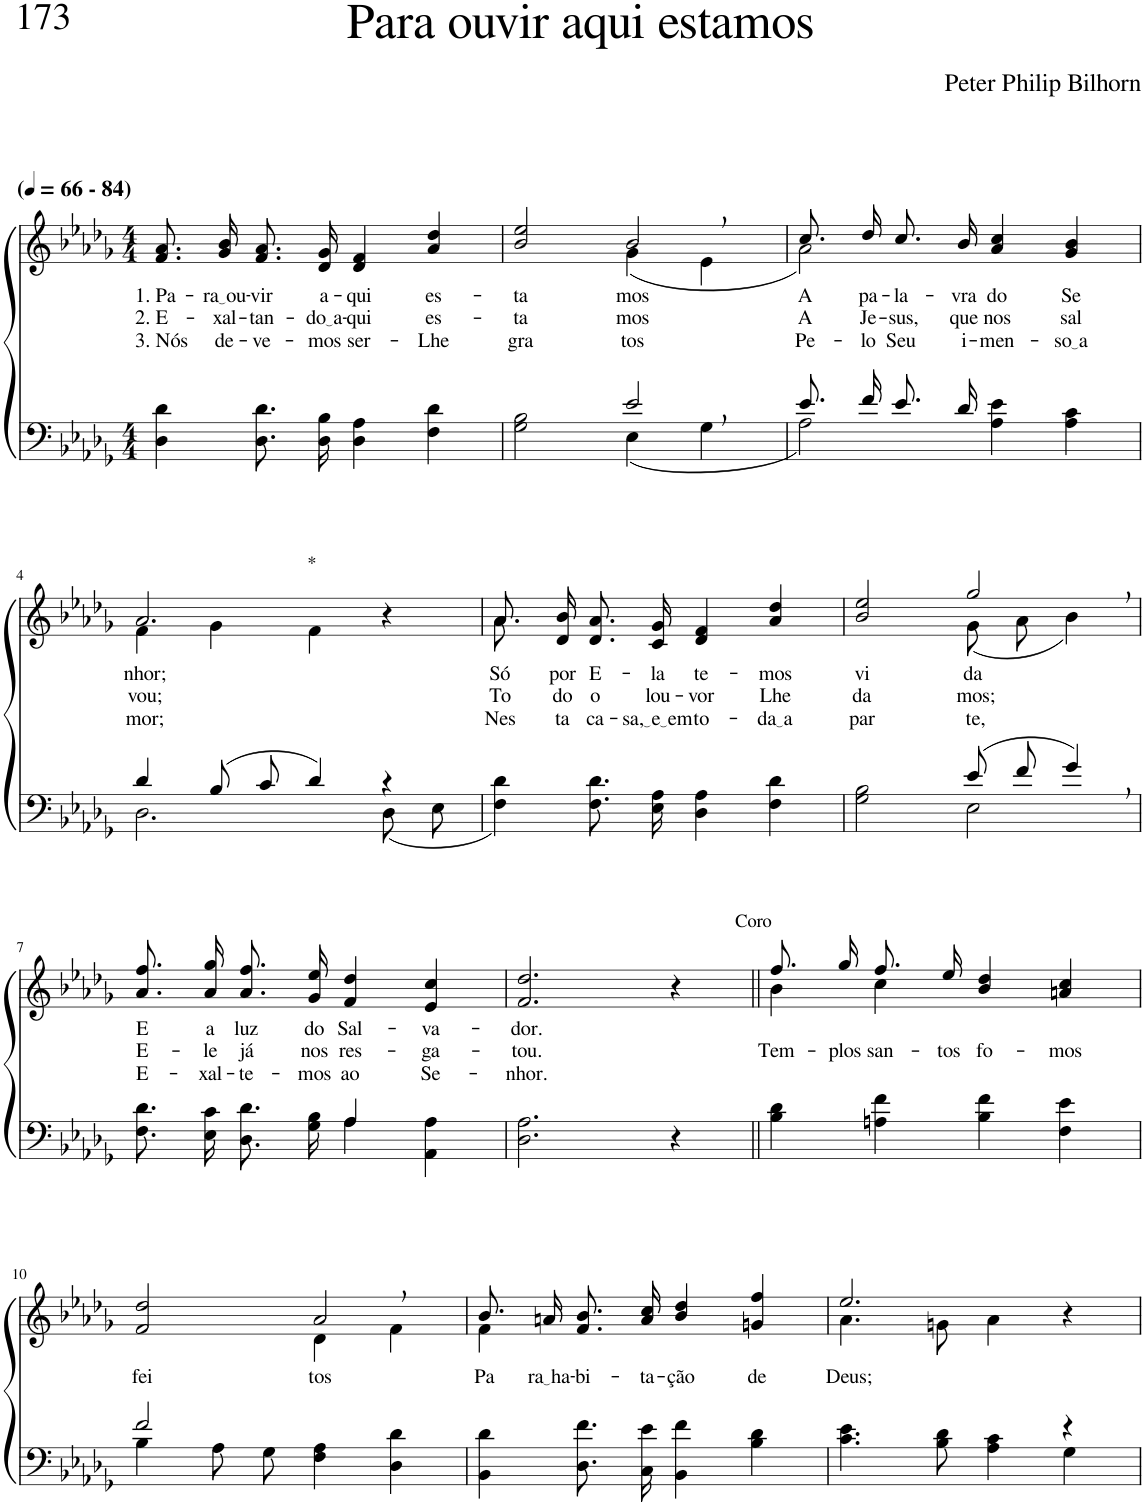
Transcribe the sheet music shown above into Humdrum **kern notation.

**kern	**kern	**text	**text	**text
*part2	*part1	*part1	*part1	*part1
*staff2	*staff1	*staff1	*staff1	*staff1
*I"Parte III e IV	*I"Parte I e II	*	*	*
*clefF4	*clefG2	*	*	*
*Trd2c3	*Trd2c3	*	*	*
*k[b-e-a-d-g-]	*k[b-e-a-d-g-]	*	*	*
*M4/4	*M4/4	*	*	*
*MM66	*MM66	*	*	*
=1	=1	=1	=1	=1
!	!LO:TX:a:B:t=(	!	!	!
!	!LO:TX:a:B:t=- 84)	!	!	!
!	!	!LO:LY:b	!LO:LY:b	!LO:LY:b
4D-\ 4d-\	8.f/ 8.a-/L	1. Pa-	2. E-	3. Nós
!	!	!LO:LY:b	!LO:LY:b	!LO:LY:b
.	16g-/ 16b-/Jk	ra ou	-xal-	de-
!	!	!LO:LY:b	!LO:LY:b	!LO:LY:b
8.D-\ 8.d-\L	8.f/ 8.a-/L	-vir	-tan-	-ve-
!	!	!LO:LY:b	!LO:LY:b	!LO:LY:b
16D-\ 16B-\Jk	16d-/ 16g-/Jk	a-	do a	-mos
!	!	!LO:LY:b	!LO:LY:b	!LO:LY:b
4D-\ 4A-\	4d-/ 4f/	-qui	-qui	ser-
!	!	!LO:LY:b	!LO:LY:b	!LO:LY:b
4F\ 4d-\	4a-/ 4dd-/	es-	es-	-Lhe
=2	=2	=2	=2	=2
*^	*	*	*	*
!	!	!	!LO:LY:b	!LO:LY:b	!LO:LY:b
*	*	*^	*	*	*
2ryy	2G-\ 2B-\	2b-/ 2ee-/	2ryy	-ta-	-ta-	gra-
!	!	!	!	!LO:LY:b	!LO:LY:b	!LO:LY:b
2e-,/	(4E-\	2b-,/	(4g-\	-mos	-mos	-tos
.	4G-\	.	4e-\	.	.	.
=3	=3	=3	=3	=3	=3	=3
!	!	!	!	!LO:LY:b	!LO:LY:b	!LO:LY:b
8.e-/L	2A-\)	8.cc/L	2a-\)	A	A	Pe-
!	!	!	!	!LO:LY:b	!LO:LY:b	!LO:LY:b
16f/Jk	.	16dd-/Jk	.	pa-	Je-	-lo
!	!	!	!	!LO:LY:b	!LO:LY:b	!LO:LY:b
8.e-/L	.	8.cc/L	.	-la-	-sus,	Seu
!	!	!	!	!LO:LY:b	!LO:LY:b	!LO:LY:b
16d-/Jk	.	16b-/Jk	.	-vra	que	i-
!	!	!	!	!LO:LY:b	!LO:LY:b	!LO:LY:b
2ryy	4A-\ 4e-\	4a-/ 4cc/	2ryy	do	nos	-men-
!	!	!	!	!LO:LY:b	!LO:LY:b	!LO:LY:b
.	4A-\ 4c\	4g-/ 4b-/	.	Se-	sal-	so a
!!LO:LB:g=z	!!
=4	=4	=4	=4	=4	=4	=4
!	!	!LO:TX:a:t=*	!	!	!	!
!	!	!	!	!LO:LY:b	!LO:LY:b	!LO:LY:b
4d-/	2.D-\	2.a-/	4f\	-nhor;	-vou;	-mor;
(8B-/L	.	.	4g-\	.	.	.
8c/J	.	.	.	.	.	.
4d-/)	.	.	4f\	.	.	.
4r	(8D-\L	4r	4ryy	.	.	.
.	8E-\J	.	.	.	.	.
=5	=5	=5	=5	=5	=5	=5
!	!	!	!	!LO:LY:b	!LO:LY:b	!LO:LY:b
*v	*v	*	*	*	*	*
4F\ 4d-\)	8.a-\	8.a-/L	Só	-To-	Nes-
!	!	!	!LO:LY:b	!LO:LY:b	!LO:LY:b
.	2ryy	16d-/ 16b-/Jk	por	-do	-ta
!	!	!	!LO:LY:b	!LO:LY:b	!LO:LY:b
8.F\ 8.d-\L	.	8.d-/ 8.a-/L	E-	o	ca-
!	!	!	!LO:LY:b	!LO:LY:b	!LO:LY:b
16E-\ 16A-\Jk	.	16c/ 16g-/Jk	-la	lou-	sa, e em
!	!	!	!LO:LY:b	!LO:LY:b	!LO:LY:b
4D-\ 4A-\	.	4d-/ 4f/	te-	-vor	to-
.	4ryy	.	.	.	.
!	!	!	!LO:LY:b	!LO:LY:b	!LO:LY:b
4F\ 4d-\	.	4a-/ 4dd-/	-mos	Lhe	da a
.	16ryy	.	.	.	.
=6	=6	=6	=6	=6	=6
*^	*	*	*	*	*
!	!	!	!	!LO:LY:b	!LO:LY:b	!LO:LY:b
2ryy	2G-\ 2B-\	2b-/ 2ee-/	2ryy	vi-	da-	-par-
!	!	!	!	!LO:LY:b	!LO:LY:b	!LO:LY:b
(8e-/L	2E-\	2gg-,/	(8g-\L	-da	-mos;	-te,
8f/J	.	.	8a-\J	.	.	.
4g-,/)	.	.	4b-\)	.	.	.
!!LO:LB:g=z
=7	=7	=7	=7	=7	=7	=7
!	!	!	!	!LO:LY:b	!LO:LY:b	!LO:LY:b
*	*	*v	*v	*	*	*
2ryy	8.F\ 8.d-\L	8.a-\ 8.ff\L	E	E-	E-
!	!	!	!LO:LY:b	!LO:LY:b	!LO:LY:b
.	16E-\ 16c\Jk	16a-\ 16gg-\Jk	a	-le	-xal-
!	!	!	!LO:LY:b	!LO:LY:b	!LO:LY:b
.	8.D-\ 8.d-\L	8.a-\ 8.ff\L	luz	já	-te-
!	!	!	!LO:LY:b	!LO:LY:b	!LO:LY:b
.	16G-\ 16B-\Jk	16g-\ 16ee-\Jk	do	nos	-mos
!	!	!	!LO:LY:b	!LO:LY:b	!LO:LY:b
4A-/	4A-\	4f/ 4dd-/	Sal-	res-	ao
!	!	!	!LO:LY:b	!LO:LY:b	!LO:LY:b
4ryy	4AA-\ 4A-\	4e-/ 4cc/	-va-	-ga-	Se-
=8	=8	=8	=8	=8	=8
!	!	!	!LO:LY:b	!LO:LY:b	!LO:LY:b
*v	*v	*	*	*	*
2.D-\ 2.A-\	2.f/ 2.dd-/	-dor.	-tou.	-nhor.
!	!LO:TX:a:t=Coro	!	!	!
4r	4r	.	.	.
=9||	=9||	=9||	=9||	=9||
*	*^	*	*	*
!	!	!	!	!LO:LY:b	!
4B-\ 4d-\	8.ff/L	4b-\	.	Tem-	.
!	!	!	!	!LO:LY:b	!
.	16gg-/Jk	.	.	-plos	.
!	!	!	!	!LO:LY:b	!
4An\ 4f\	8.ff/L	4cc\	.	san-	.
!	!	!	!	!LO:LY:b	!
.	16ee-/Jk	.	.	-tos	.
!	!	!	!	!LO:LY:b	!
4B-\ 4f\	4b-/ 4dd-/	2ryy	.	fo-	.
!	!	!	!	!LO:LY:b	!
4F\ 4e-\	4an/ 4cc/	.	.	-mos	.
!!LO:LB:g=z	!!
=10	=10	=10	=10	=10	=10
*^	*	*	*	*	*
!	!	!	!	!LO:LY:b	!	!
2f/	4B-\	2f/ 2dd-/	2ryy	fei-	.	.
.	8A-\L	.	.	.	.	.
.	8G-\J	.	.	.	.	.
!	!	!	!	!LO:LY:b	!	!
2ryy	4F\ 4A-\	2a-,/	4d-\	-tos	.	.
.	4D-\ 4d-\	.	4f\	.	.	.
=11	=11	=11	=11	=11	=11	=11
!	!	!	!	!LO:LY:b	!	!
*v	*v	*	*	*	*	*
4BB-\ 4d-\	8.b-/L	4f\	Pa	.	.
!	!	!	!LO:LY:b	!	!
.	16an/Jk	.	ra ha	.	.
!	!	!	!LO:LY:b	!	!
8.D-\ 8.f\L	8.f/ 8.b-/L	2.ryy	-bi-	.	.
!	!	!	!LO:LY:b	!	!
16C\ 16e-\Jk	16a/ 16cc/Jk	.	-ta-	.	.
!	!	!	!LO:LY:b	!	!
4BB-\ 4f\	4b-/ 4dd-/	.	-ção	.	.
!	!	!	!LO:LY:b	!	!
4B-\ 4d-\	4gn/ 4ff/	.	de	.	.
=12	=12	=12	=12	=12	=12
*^	*	*	*	*	*
!	!	!	!	!LO:LY:b	!	!
2.ryy	4.c\ 4.e-\	2.ee-/	4.a-\	Deus;	.	.
.	8B-\ 8d-\	.	8gn\	.	.	.
.	4A-\ 4c\	.	4a-\	.	.	.
4r	4G-\	4r	4ryy	.	.	.
*v	*v	*	*	*	*	*
*	*v	*v	*	*	*
=	=	=	=	=
*-	*-	*-	*-	*-
